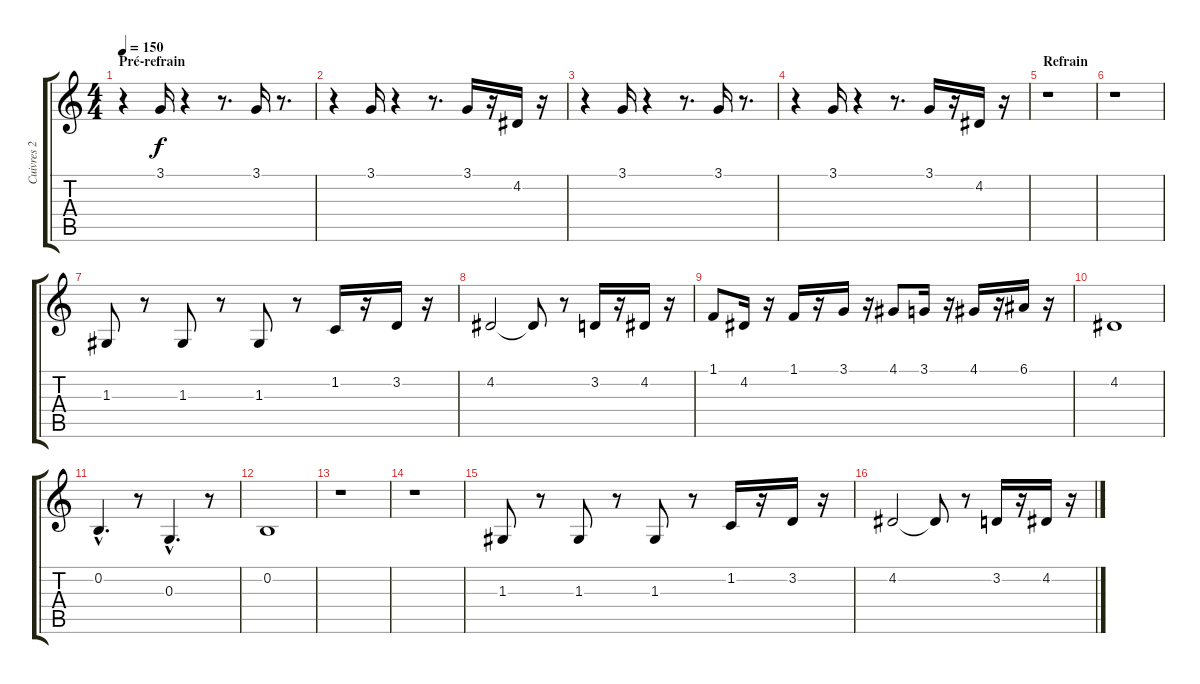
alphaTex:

\track ("Cuivres 2" "Cuivres 2") {instrument brasssection}
\staff {score tabs}
\tuning (E4 B3 G3 D3 A2 E2) {hide}
\ts (4 4)
\section ("" "Pré-refrain")
\tempo 150
\clef g2
\ks c
r.4{dy f} 3.1.16 r.4 r.8{d} 3.1.16 r.8{d} |
r.4 3.1.16 r.4 r.8{d} 3.1.16 r.16 4.2.16 r.16 |
r.4 3.1.16 r.4 r.8{d} 3.1.16 r.8{d} |
r.4 3.1.16 r.4 r.8{d} 3.1.16 r.16 4.2.16 r.16 |
\section ("" "Refrain")
r.1{volume 16} |
r.1 |
1.3.8 r.8 1.3.8 r.8 1.3.8 r.8 1.2.16 r.16 3.2.16 r.16 |
4.2.2 4.2{t}.8 r.8 3.2.16 r.16 4.2.16 r.16 |
1.1.8 4.2.16 r.16 1.1.16 r.16 3.1.16 r.16 4.1.8 3.1.16 r.16 4.1.16 r.16 6.1.16 r.16 |
4.2.1 |
0.2{hac}.4{d} r.8 0.3{hac}.4{d} r.8 |
0.2.1 |
r.1 |
r.1 |
1.3.8 r.8 1.3.8 r.8 1.3.8 r.8 1.2.16 r.16 3.2.16 r.16 |
4.2.2 4.2{t}.8 r.8 3.2.16 r.16 4.2.16 r.16
